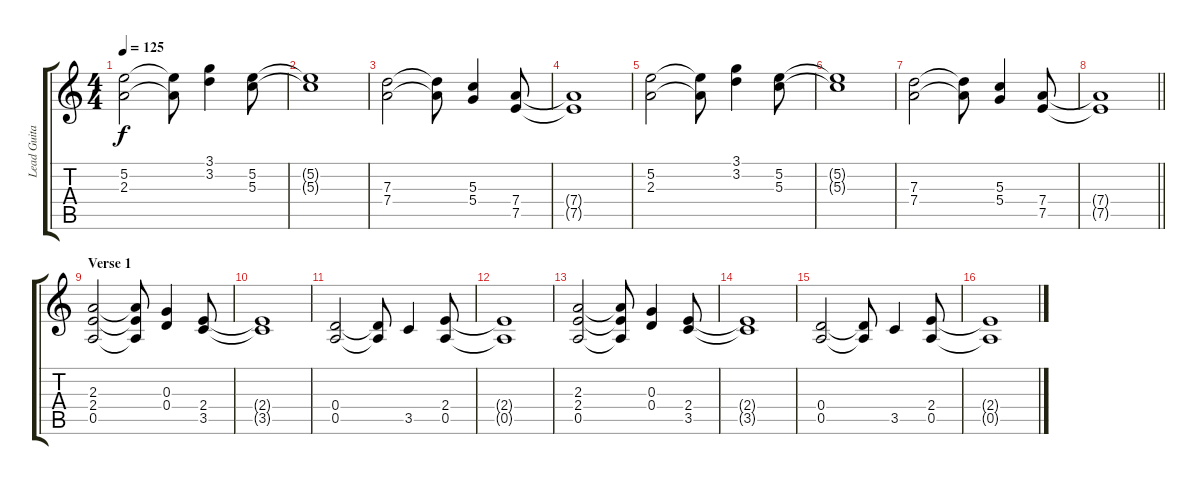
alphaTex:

\track ("Lead Guitar 1" "Lead Guita") {instrument distortionguitar}
\staff {score tabs}
\tuning (E4 B3 G3 D3 A2 E2) {hide}
\ts (4 4)
\tempo 125
\clef g2
\ks c
(5.2 2.3).2{dy f instrument distortionguitar} (5.2{t} 2.3{t}).8 (3.1 3.2).4 (5.2 5.3).8 |
(5.2{t} 5.3{t}).1 |
(7.3 7.4).2 (7.3{t} 7.4{t}).8 (5.3 5.4).4 (7.4 7.5).8 |
(7.4{t} 7.5{t}).1 |
(5.2 2.3).2 (5.2{t} 2.3{t}).8 (3.1 3.2).4 (5.2 5.3).8 |
(5.2{t} 5.3{t}).1 |
(7.3 7.4).2 (7.3{t} 7.4{t}).8 (5.3 5.4).4 (7.4 7.5).8 |
\barLineRight lightlight
(7.4{t} 7.5{t}).1 |
\section ("" "Verse 1")
(2.3 2.4 0.5).2{volume 13 balance 8} (2.3{t} 2.4{t} 0.5{t}).8 (0.3 0.4).4 (2.4 3.5).8 |
(2.4{t} 3.5{t}).1 |
(0.4 0.5).2 (0.4{t} 0.5{t}).8 3.5.4 (2.4 0.5).8 |
(2.4{t} 0.5{t}).1 |
(2.3 2.4 0.5).2 (2.3{t} 2.4{t} 0.5{t}).8 (0.3 0.4).4 (2.4 3.5).8 |
(2.4{t} 3.5{t}).1 |
(0.4 0.5).2 (0.4{t} 0.5{t}).8 3.5.4 (2.4 0.5).8 |
(2.4{t} 0.5{t}).1
